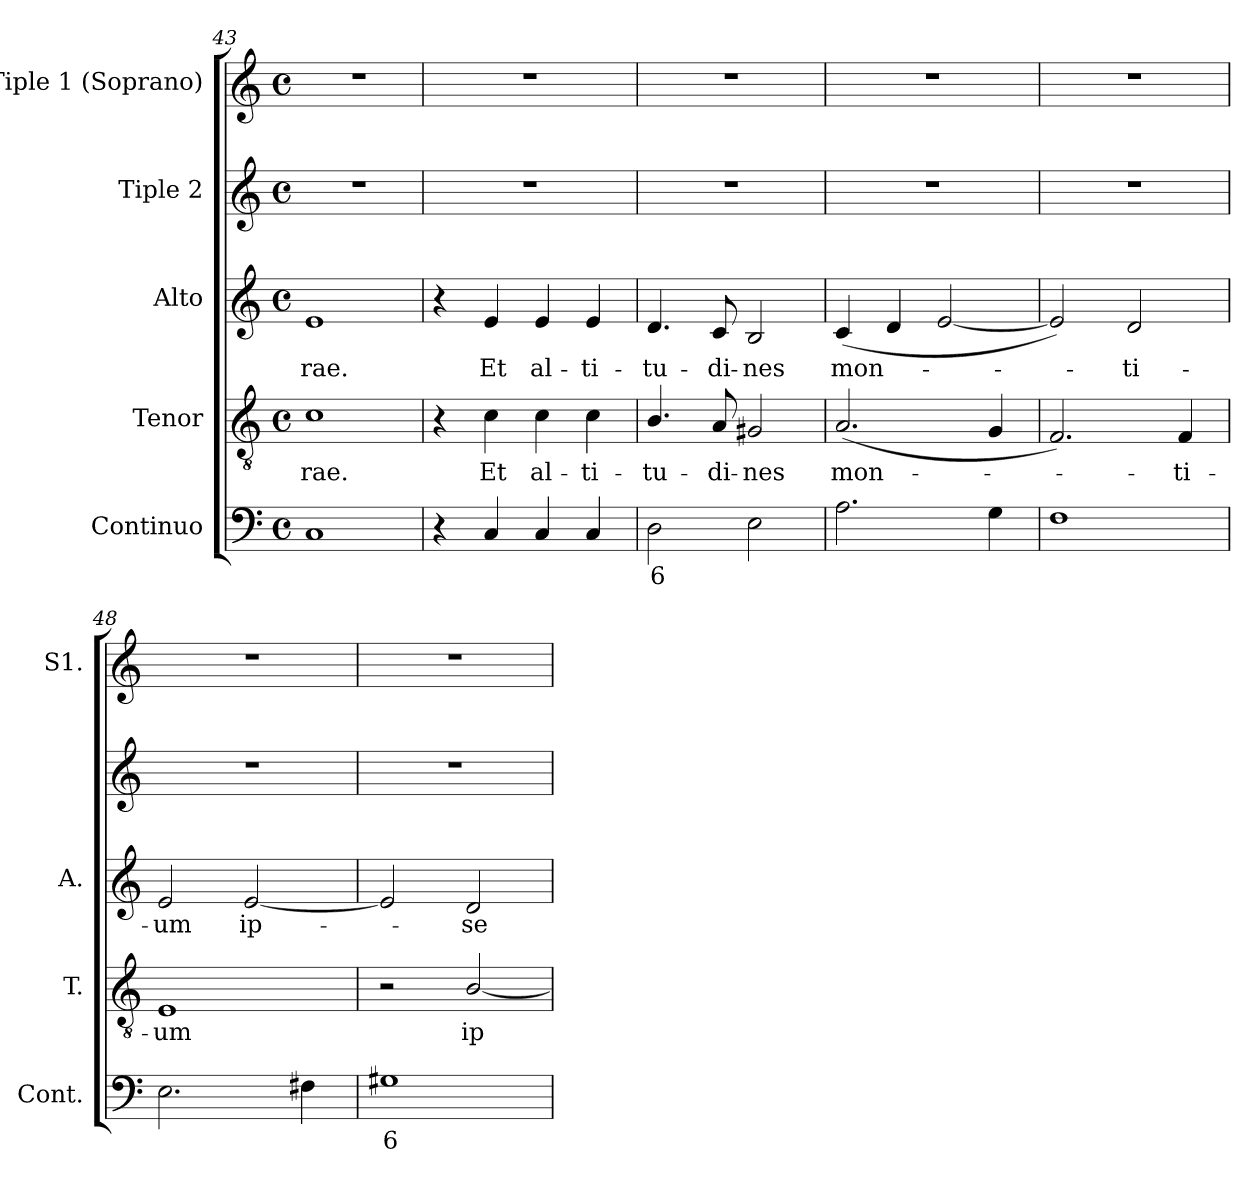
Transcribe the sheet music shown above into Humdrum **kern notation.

**kern	**text	**kern	**text	**kern	**text	**kern	**kern
*part5	*part5	*part4	*part4	*part3	*part3	*part2	*part1
*staff5	*staff5	*staff4	*staff4	*staff3	*staff3	*staff2	*staff1
*I"Continuo	*	*I"Tenor	*	*I"Alto	*	*I"Tiple 2	*I"Tiple 1 (Soprano)
*I'Cont.	*	*I'T.	*	*I'A.	*	*	*I'S1.
*clefF4	*	*clefGv2	*	*clefG2	*	*clefG2	*clefG2
*	*	*ITrd7c12	*	*	*	*	*
*k[]	*	*k[]	*	*k[]	*	*k[]	*k[]
*C:	*	*C:	*	*C:	*	*C:	*C:
*M4/4	*	*M4/4	*	*M4/4	*	*M4/4	*M4/4
*met(c)	*	*met(c)	*	*met(c)	*	*met(c)	*met(c)
=43	=43	=43	=43	=43	=43	=43	=43
!	!	!	!LO:LY:b:color=#000000	!	!	!	!
!	!	!	!	!	!LO:LY:b:color=#000000	!	!
1Ci	.	1Ci	-rae.	1ei	-rae.	1r	1r
=44	=44	=44	=44	=44	=44	=44	=44
4r	.	4r	.	4r	.	1r	1r
!	!	!	!LO:LY:b:color=#000000	!	!	!	!
!	!	!	!	!	!LO:LY:b:color=#000000	!	!
4Ci/	.	4Ci\	Et	4ei/	Et	.	.
!	!	!	!LO:LY:b:color=#000000	!	!	!	!
!	!	!	!	!	!LO:LY:b:color=#000000	!	!
4Ci/	.	4Ci\	al-	4ei/	al-	.	.
!	!	!	!LO:LY:b:color=#000000	!	!	!	!
!	!	!	!	!	!LO:LY:b:color=#000000	!	!
4Ci/	.	4Ci\	-ti-	4ei/	-ti-	.	.
=45	=45	=45	=45	=45	=45	=45	=45
!	!LO:LY:b:color=#000000	!	!	!	!	!	!
!	!	!	!LO:LY:b:color=#000000	!	!	!	!
!	!	!	!	!	!LO:LY:b:color=#000000	!	!
2Di\	6	4.BBi/	-tu-	4.di/	-tu-	1r	1r
!	!	!	!LO:LY:b:color=#000000	!	!	!	!
!	!	!	!	!	!LO:LY:b:color=#000000	!	!
.	.	8AAi/	-di-	8ci/	-di-	.	.
!	!	!	!LO:LY:b:color=#000000	!	!	!	!
!	!	!	!	!	!LO:LY:b:color=#000000	!	!
2Ei\	.	2GG#Xi/	-nes	2Bi/	-nes	.	.
=46	=46	=46	=46	=46	=46	=46	=46
!	!	!	!LO:LY:b:color=#000000	!	!	!	!
!	!	!	!	!	!LO:LY:b:color=#000000	!	!
2.Ai\	.	(2.AAi/	mon-	(4ci/	mon-	1r	1r
.	.	.	.	4di/	.	.	.
.	.	.	.	[2ei/	.	.	.
4Gi\	.	4GGi/	.	.	.	.	.
=47	=47	=47	=47	=47	=47	=47	=47
1Fi	.	2.FFi/)	.	2ei/])	.	1r	1r
!	!	!	!	!	!LO:LY:b:color=#000000	!	!
.	.	.	.	2di/	-ti-	.	.
!	!	!	!LO:LY:b:color=#000000	!	!	!	!
.	.	4FFi/	-ti-	.	.	.	.
!!LO:LB:g=z
=48	=48	=48	=48	=48	=48	=48	=48
!	!	!	!LO:LY:b:color=#000000	!	!	!	!
!	!	!	!	!	!LO:LY:b:color=#000000	!	!
2.Ei\	.	1EEi	-um	2ei/	-um	1r	1r
!	!	!	!	!	!LO:LY:b:color=#000000	!	!
.	.	.	.	[2ei/	ip-	.	.
4F#Xi\	.	.	.	.	.	.	.
=49	=49	=49	=49	=49	=49	=49	=49
!	!LO:LY:b:color=#000000	!	!	!	!	!	!
1G#Xi	6	2r	.	2ei/]	.	1r	1r
!	!	!	!LO:LY:b:color=#000000	!	!	!	!
!	!	!	!	!	!LO:LY:b:color=#000000	!	!
.	.	[2BBi/	ip-	2di/	-se	.	.
=	=	=	=	=	=	=	=
*-	*-	*-	*-	*-	*-	*-	*-
